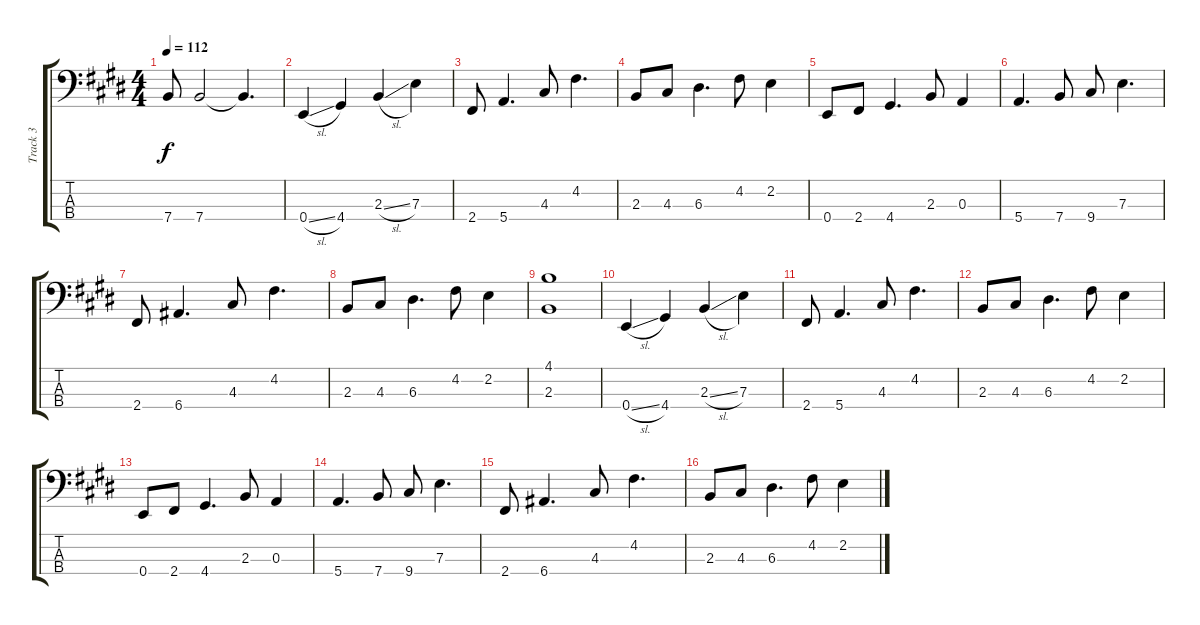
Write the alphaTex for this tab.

\track ("Track 3" "Track 3") {instrument electricbassfinger}
\staff {score tabs}
\tuning (G2 D2 A1 E1) {hide}
\ts (4 4)
\tempo 112
\clef f4
\ks e
7.4.8{dy f} 7.4.2 7.4{t}.4{d} |
0.4{sl}.4 4.4.4 2.3{sl}.4 7.3.4 |
2.4.8 5.4.4{d} 4.3.8 4.2.4{d} |
2.3.8 4.3.8 6.3.4{d} 4.2.8 2.2.4 |
0.4.8 2.4.8 4.4.4{d} 2.3.8 0.3.4 |
5.4.4{d} 7.4.8 9.4.8 7.3.4{d} |
2.4.8 6.4.4{d} 4.3.8 4.2.4{d} |
2.3.8 4.3.8 6.3.4{d} 4.2.8 2.2.4 |
(4.1 2.3).1 |
0.4{sl}.4 4.4.4 2.3{sl}.4 7.3.4 |
2.4.8 5.4.4{d} 4.3.8 4.2.4{d} |
2.3.8 4.3.8 6.3.4{d} 4.2.8 2.2.4 |
0.4.8 2.4.8 4.4.4{d} 2.3.8 0.3.4 |
5.4.4{d} 7.4.8 9.4.8 7.3.4{d} |
2.4.8 6.4.4{d} 4.3.8 4.2.4{d} |
2.3.8 4.3.8 6.3.4{d} 4.2.8 2.2.4
